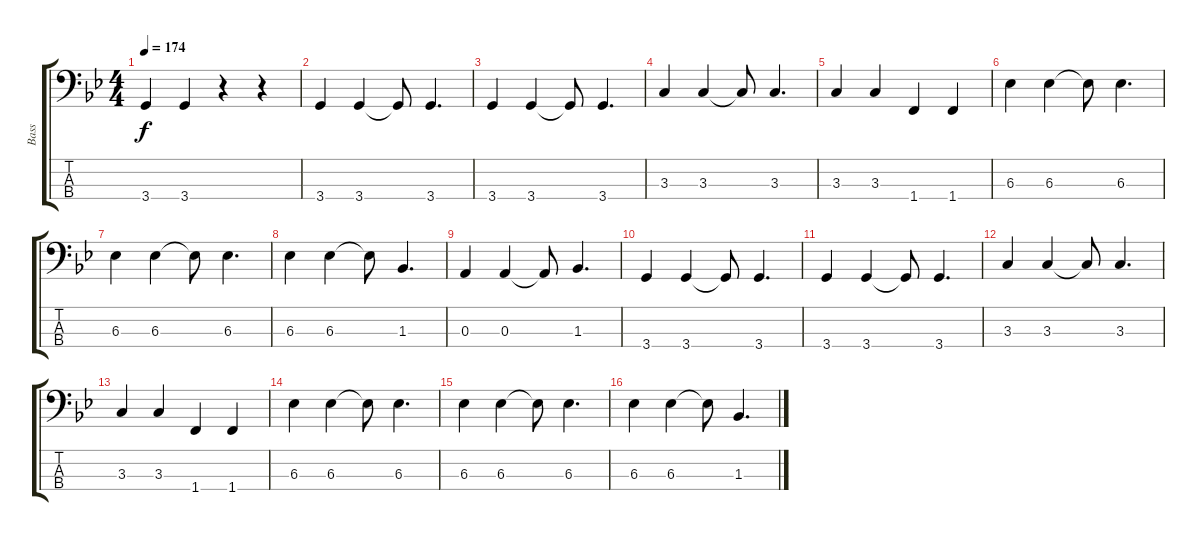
\track ("Bass" "Bass") {instrument electricbassfinger}
\staff {score tabs}
\tuning (G2 D2 A1 E1) {hide}
\ts (4 4)
\tempo 174
\clef f4
\ks gminor
3.4.4{dy f} 3.4.4 r.4 r.4 |
3.4.4 3.4.4 3.4{t}.8 3.4.4{d} |
3.4.4 3.4.4 3.4{t}.8 3.4.4{d} |
3.3.4 3.3.4 3.3{t}.8 3.3.4{d} |
3.3.4 3.3.4 1.4.4 1.4.4 |
6.3.4 6.3.4 6.3{t}.8 6.3.4{d} |
6.3.4 6.3.4 6.3{t}.8 6.3.4{d} |
6.3.4 6.3.4 6.3{t}.8 1.3.4{d} |
0.3.4 0.3.4 0.3{t}.8 1.3.4{d} |
3.4.4 3.4.4 3.4{t}.8 3.4.4{d} |
3.4.4 3.4.4 3.4{t}.8 3.4.4{d} |
3.3.4 3.3.4 3.3{t}.8 3.3.4{d} |
3.3.4 3.3.4 1.4.4 1.4.4 |
6.3.4 6.3.4 6.3{t}.8 6.3.4{d} |
6.3.4 6.3.4 6.3{t}.8 6.3.4{d} |
6.3.4 6.3.4 6.3{t}.8 1.3.4{d}
